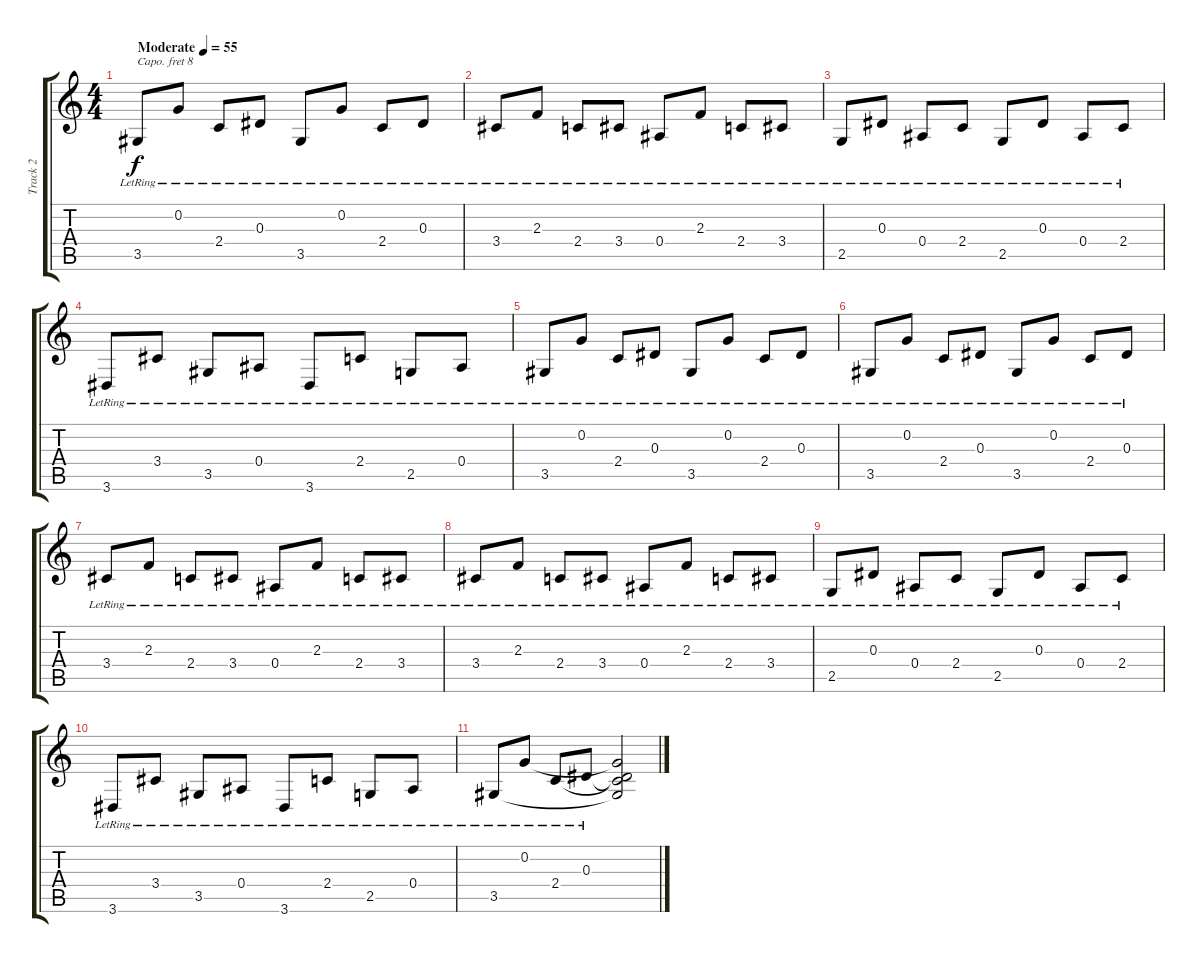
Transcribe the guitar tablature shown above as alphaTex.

\track ("Track 2" "Track 2") {instrument acousticgrandpiano}
\staff {score tabs}
\capo 8
\tuning (E4 B3 G3 D3 A2 E2) {hide}
\ts (4 4)
\tempo (55 "Moderate")
\clef g2
\ks c
3.5{lr}.8{dy f instrument acousticgrandpiano} 0.2{lr}.8 2.4{lr}.8 0.3{lr}.8 3.5{lr}.8 0.2{lr}.8 2.4{lr}.8 0.3{lr}.8 |
3.4{lr}.8 2.3{lr}.8 2.4{lr}.8 3.4{lr}.8 0.4{lr}.8 2.3{lr}.8 2.4{lr}.8 3.4{lr}.8 |
2.5{lr}.8 0.3{lr}.8 0.4{lr}.8 2.4{lr}.8 2.5{lr}.8 0.3{lr}.8 0.4{lr}.8 2.4{lr}.8 |
3.6{lr}.8 3.4{lr}.8 3.5{lr}.8 0.4{lr}.8 3.6{lr}.8 2.4{lr}.8 2.5{lr}.8 0.4{lr}.8 |
3.5{lr}.8 0.2{lr}.8 2.4{lr}.8 0.3{lr}.8 3.5{lr}.8 0.2{lr}.8 2.4{lr}.8 0.3{lr}.8 |
3.5{lr}.8 0.2{lr}.8 2.4{lr}.8 0.3{lr}.8 3.5{lr}.8 0.2{lr}.8 2.4{lr}.8 0.3{lr}.8 |
3.4{lr}.8 2.3{lr}.8 2.4{lr}.8 3.4{lr}.8 0.4{lr}.8 2.3{lr}.8 2.4{lr}.8 3.4{lr}.8 |
3.4{lr}.8 2.3{lr}.8 2.4{lr}.8 3.4{lr}.8 0.4{lr}.8 2.3{lr}.8 2.4{lr}.8 3.4{lr}.8 |
2.5{lr}.8 0.3{lr}.8 0.4{lr}.8 2.4{lr}.8 2.5{lr}.8 0.3{lr}.8 0.4{lr}.8 2.4{lr}.8 |
3.6{lr}.8 3.4{lr}.8 3.5{lr}.8 0.4{lr}.8 3.6{lr}.8 2.4{lr}.8 2.5{lr}.8 0.4{lr}.8 |
3.5{lr}.8 0.2{lr}.8 2.4{lr}.8 0.3{lr}.8 (0.2{t} 0.3{t} 2.4{t} 3.5{t}).2
